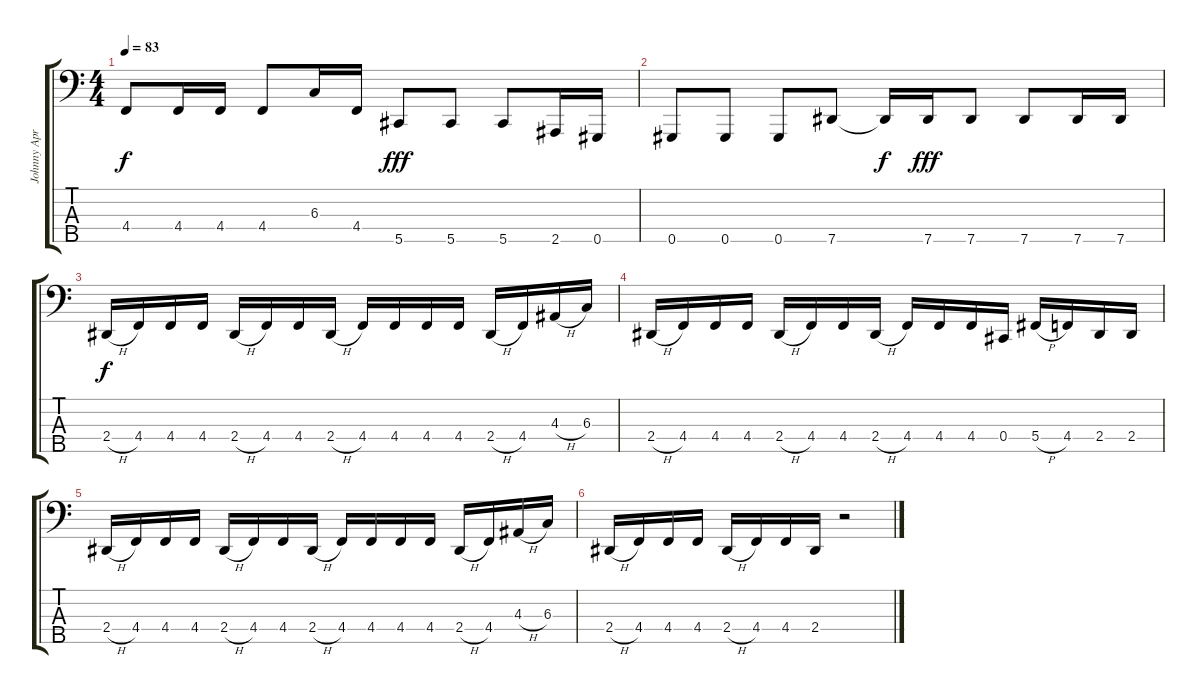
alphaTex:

\track ("Johnny April" "Johnny Apr") {instrument electricbassfinger}
\staff {score tabs}
\tuning (E2 B1 Gb1 Db1 Ab0) {hide}
\ts (4 4)
\tempo 83
\clef f4
\ks c
4.4.8{dy f} 4.4.16 4.4.16 4.4.8 6.3.16 4.4.16 5.5.8{dy fff} 5.5.8 5.5.8 2.5.16 0.5.16 |
0.5.8 0.5.8 0.5.8 7.5.8 7.5{t}.16{dy f} 7.5.16{dy fff} 7.5.8 7.5.8 7.5.16 7.5.16 |
2.4{h}.16{dy f} 4.4.16 4.4.16 4.4.16 2.4{h}.16 4.4.16 4.4.16 2.4{h}.16 4.4.16 4.4.16 4.4.16 4.4.16 2.4{h}.16 4.4.16 4.3{h}.16 6.3.16 |
2.4{h}.16 4.4.16 4.4.16 4.4.16 2.4{h}.16 4.4.16 4.4.16 2.4{h}.16 4.4.16 4.4.16 4.4.16 0.4.16 5.4{h}.16 4.4.16 2.4.16 2.4.16 |
2.4{h}.16 4.4.16 4.4.16 4.4.16 2.4{h}.16 4.4.16 4.4.16 2.4{h}.16 4.4.16 4.4.16 4.4.16 4.4.16 2.4{h}.16 4.4.16 4.3{h}.16 6.3.16 |
2.4{h}.16 4.4.16 4.4.16 4.4.16 2.4{h}.16 4.4.16 4.4.16 2.4.16 r.2
